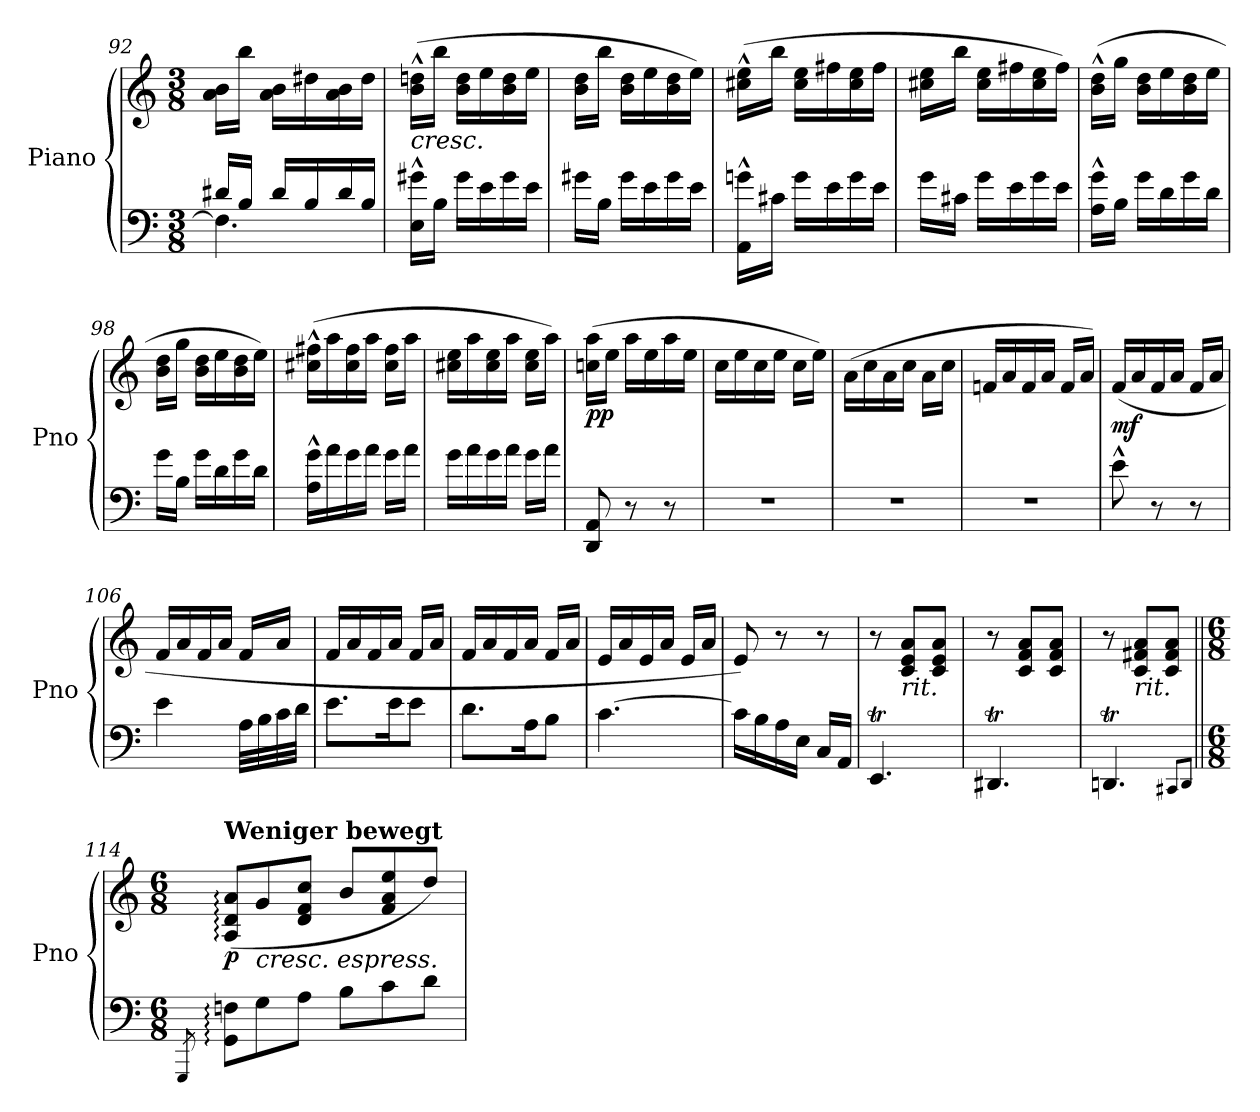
**kern	**kern	**dynam
*part1	*part1	*part1
*staff2	*staff1	*staff1/2
*I"Piano	*	*
*I'Pno	*	*
*clefF4	*clefG2	*
*k[]	*k[]	*
*M3/8	*M3/8	*
=92	=92	=92
*^	*	*
16d#X/LL	4.F\]	16a\ 16b\LL	.
16B/JJ	.	16bb\JJ	.
16d#/LL	.	16a\ 16b\LL	.
16B/	.	16dd#X\	.
16d#/	.	16a\ 16b\	.
16B/JJ	.	16dd#\JJ	.
*v	*v	*	*
=93	=93	=93
!	!LO:TX:b:i:t=cresc.	!
16E\^^ 16g#X\^^LL	(>16b\^^ 16ddn\^^LL	.
16B\JJ	16bb\JJ	.
16g#\LL	16b\ 16dd\LL	.
16e\	16ee\	.
16g#\	16b\ 16dd\	.
16e\JJ	16ee\JJ	.
=94	=94	=94
16g#X\LL	16b\ 16dd\LL	.
16B\JJ	16bb\JJ	.
16g#\LL	16b\ 16dd\LL	.
16e\	16ee\	.
16g#\	16b\ 16dd\	.
16e\JJ	16ee\JJ)	.
=95	=95	=95
16AA\^^ 16gn\^^LL	(>16cc#X\^^ 16ee\^^LL	.
16c#X\JJ	16bb\JJ	.
16g\LL	16cc#\ 16ee\LL	.
16e\	16ff#X\	.
16g\	16cc#\ 16ee\	.
16e\JJ	16ff#\JJ	.
!!LO:LB:g=z
=96	=96	=96
16g\LL	16cc#X\ 16ee\LL	.
16c#X\JJ	16bb\JJ	.
16g\LL	16cc#\ 16ee\LL	.
16e\	16ff#X\	.
16g\	16cc#\ 16ee\	.
16e\JJ	16ff#\JJ)	.
=97	=97	=97
16A\^^ 16g\^^LL	(>16b\^^ 16dd\^^LL	.
16B\JJ	16gg\JJ	.
16g\LL	16b\ 16dd\LL	.
16d\	16ee\	.
16g\	16b\ 16dd\	.
16d\JJ	16ee\JJ	.
=98	=98	=98
16g\LL	16b\ 16dd\LL	.
16B\JJ	16gg\JJ	.
16g\LL	16b\ 16dd\LL	.
16d\	16ee\	.
16g\	16b\ 16dd\	.
16d\JJ	16ee\JJ)	.
=99	=99	=99
16A\^^ 16g\^^LL	(>16cc#X\^^ 16ff#X\^^LL	.
16a\	16aa\	.
16g\	16cc#\ 16ff#\	.
16a\JJ	16aa\JJ	.
16g\LL	16cc#\ 16ff#\LL	.
16a\JJ	16aa\JJ	.
=100	=100	=100
16g\LL	16cc#X\ 16ee\LL	.
16a\	16aa\	.
16g\	16cc#\ 16ee\	.
16a\JJ	16aa\JJ	.
16g\LL	16cc#\ 16ee\LL	.
16a\JJ	16aa\JJ)	.
!!LO:LB:g=z
=101	=101	=101
!	!	!LO:DY:b
8DD/ 8AA/	(>16ccn\ 16aa\LL	pp
.	16ee\JJ	.
8r	16aa\LL	.
.	16ee\	.
8r	16aa\	.
.	16ee\JJ	.
=102	=102	=102
4.r	16cc\LL	.
.	16ee\	.
.	16cc\	.
.	16ee\JJ	.
.	16cc\LL	.
.	16ee\JJ)	.
=103	=103	=103
4.r	(>16a\LL	.
.	16cc\	.
.	16a\	.
.	16cc\JJ	.
.	16a\LL	.
.	16cc\JJ	.
=104	=104	=104
4.r	16fn/LL	.
.	16a/	.
.	16f/	.
.	16a/JJ	.
.	16f/LL	.
.	16a/JJ)	.
=105	=105	=105
!	!	!LO:DY:b
8e^^\	(>16f/LL	mf
.	16a/	.
8r	16f/	.
.	16a/JJ	.
8r	16f/LL	.
.	16a/JJ	.
!!LO:LB:g=z
=106	=106	=106
4e\	16f/LL	.
.	16a/	.
.	16f/	.
.	16a/JJ	.
32A\LLL	16f/LL	.
32B\	.	.
32c\	16a/JJ	.
32d\JJJ	.	.
=107	=107	=107
8.e\L	16f/LL	.
.	16a/	.
.	16f/	.
16e\K	16a/JJ	.
8e\J	16f/LL	.
.	16a/JJ	.
=108	=108	=108
8.d\L	16f/LL	.
.	16a/	.
.	16f/	.
16A\K	16a/JJ	.
8B\J	16f/LL	.
.	16a/JJ	.
=109	=109	=109
[4.c\	16e/LL	.
.	16a/	.
.	16e/	.
.	16a/JJ	.
.	16e/LL	.
.	16a/JJ	.
=110	=110	=110
16c\LL]	8e/)	.
16B\	.	.
16A\	8r	.
16E\JJ	.	.
16C/LL	8r	.
16AA/JJ	.	.
!!LO:LB:g=z
=111	=111	=111
4.EEt/	8r	.
*	*MM120	*
!	!LO:TX:b:i:t=rit.	!
.	8c/ 8e/ 8a/L	.
.	8c/ 8e/ 8a/J	.
=112	=112	=112
4.DD#Xt/	8r	.
*	*MM115	*
.	8c/ 8f/ 8a/L	.
.	8c/ 8f/ 8a/J	.
=113	=113	=113
4.DDnT/	8r	.
*	*MM110	*
!	!LO:TX:b:i:t=rit.	!
.	8c/ 8f#X/ 8a/L	.
.	8c/ 8f#/ 8a/J	.
8qCC#X/L	.	.
8qDD/J	.	.
=114||	=114||	=114||
*M6/8	*M6/8	*
8qGGG/	.	.
!	!LO:TX:a:B:t=Weniger bewegt	!
!	!	!LO:DY:b
8GG\: 8Fn\:L	(<8A/: 8d/: 8a/:L	p
!	!LO:TX:b:i:t=cresc.           espress.	!
8G\	8g/	.
8A\J	8d/ 8f/ 8cc/J	.
8B\L	8b/L	.
8c\	8f/ 8a/ 8ee/	.
8d\J	8dd/J)	.
=	=	=
*-	*-	*-
